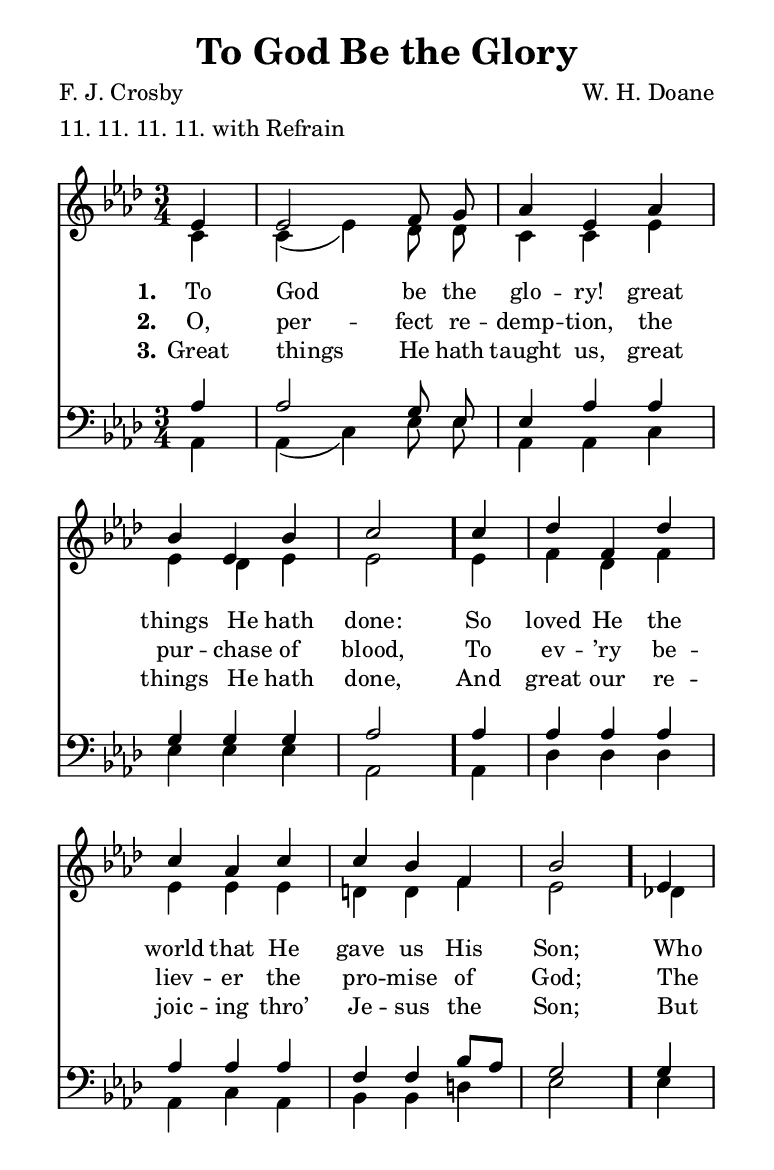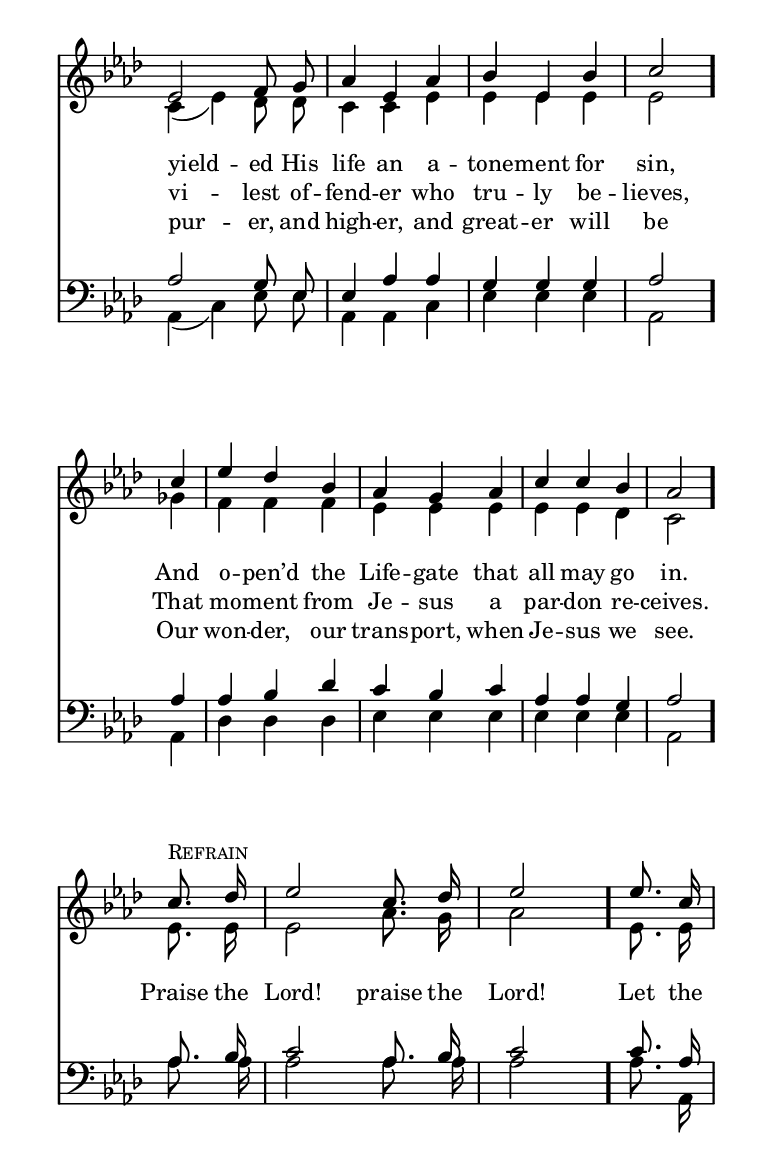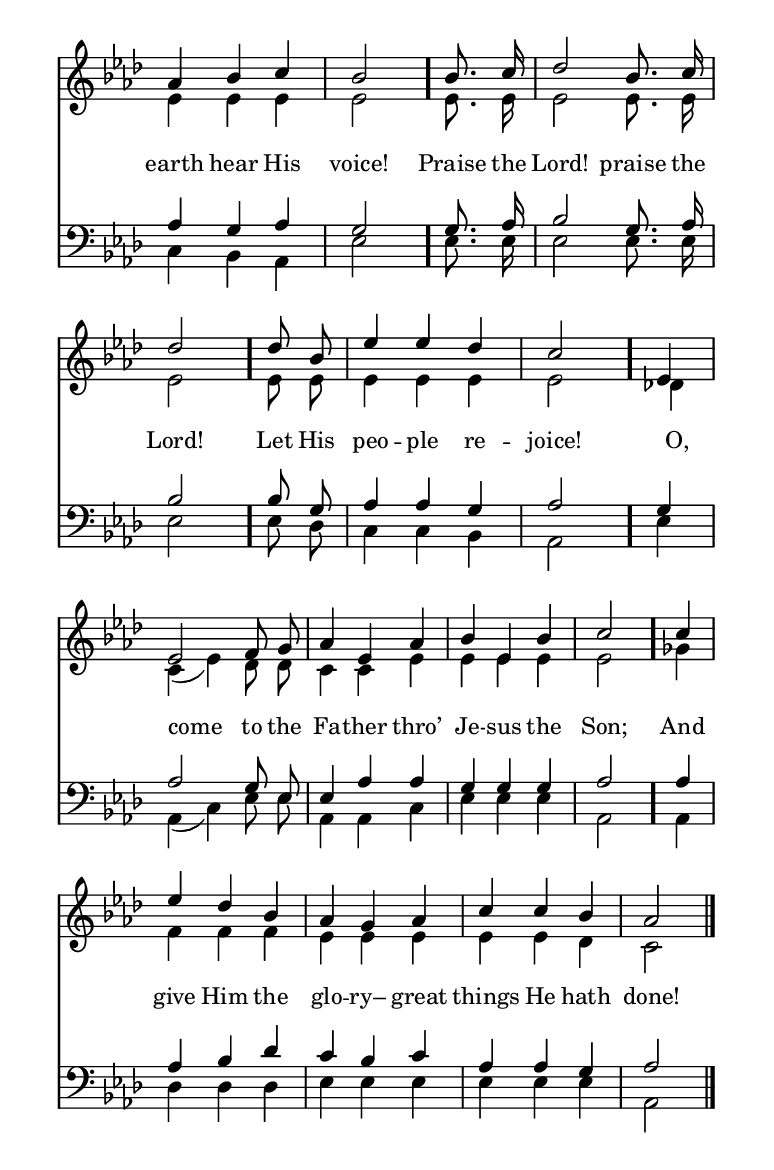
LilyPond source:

\include "common/global.ily"
\paper {
  \include "common/paper.ily"
  ragged-last-bottom = ##t
  system-count = #(cond (is-eogsized 6) (#t #f))
  systems-per-page = #(cond (is-eogsized 4) (#t #f))
}

\header{
  hymnnumber = "130"
  title = "To God Be the Glory"
  tunename = ""
  meter = "11. 11. 11. 11. with Refrain"
  poet = "F. J. Crosby"
  composer = "W. H. Doane"
  %copyright = ""
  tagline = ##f
}

% for fermata in MIDI
ta = { \tempo 4=100 }
tb = { \tempo 4=50 }

patternAA = { c4 | c2      c8 c8 | c4 c4 c4 | c4 c4 c4 | c2 }
patternAB = { c4 | c4( c4) c8 c8 | c4 c4 c4 | c4 c4 c4 | c2 }

patternBA = { c4 | c4 c4 c4 | c4 c4 c4 | c4 c4 c4      | c2 }
patternBB = { c4 | c4 c4 c4 | c4 c4 c4 | c4 c4 c8[ c8] | c2 }

patternCA = { c8. c16 | c2 c8. c16 | c2 }
patternCB = { c8. c16 | c4 c4 c4 | c2 }
patternCC = { c8  c8  | c4 c4 c4 | c2 }

global = {
  \include "common/overrides.ily"
  \override Staff.TimeSignature.style = #'numbered
  \time 3/4
  \override Score.MetronomeMark.transparent = ##t % hide all fermata changes too
  \ta
  \key aes \major
  \partial 4
  \autoBeamOff
}

notesSoprano = {
\global
\relative c' {

  \changePitch \patternAA { ees | ees f g | aes ees aes | bes ees, bes' | c }
  \changePitch \patternBA { c des f, des' | c aes c | c bes f | bes }
  \changePitch \patternAA { ees, | ees f g | aes ees aes | bes ees, bes' | c }
  \changePitch \patternBA { c | ees des bes | aes g aes | c c bes | aes }

  << s^\markup { \small \caps "Refrain" }
  \changePitch \patternCA { c des | ees c des | ees } >>
  \changePitch \patternCB { ees c | aes bes c | bes }
  \changePitch \patternCA { bes c | des bes c | des }
  \changePitch \patternCC { des bes | ees ees des | c }
  \changePitch \patternAA { ees, | ees f g | aes ees aes | bes ees, bes' | c }
  \changePitch \patternBA { c | ees des bes | aes g aes | c c bes | aes }

  \bar "|."

}
}

notesAlto = {
\global
\relative e' {

  \changePitch \patternAB { c | c ees des des | c c ees | ees des ees | ees }
  \changePitch \patternBA { ees | f des f | ees ees ees | d d f | ees }
  \changePitch \patternAB { des! | c ees des des | c c ees | ees ees ees | ees }
  \changePitch \patternBA { ges | f f f | ees ees ees | ees ees des | c }

  \changePitch \patternCA { ees ees | ees aes g | aes }
  \changePitch \patternCB { ees ees | ees ees ees | ees }
  \changePitch \patternCA { ees ees | ees ees ees | ees }
  \changePitch \patternCC { ees ees | ees ees ees | ees }
  \changePitch \patternAB { des! | c ees des des | c c ees | ees ees ees | ees }
  \changePitch \patternBA { ges | f f f | ees ees ees | ees ees des | c }

}
}

notesTenor = {
\global
\relative a {

  \changePitch \patternAA { aes | aes g ees | ees aes aes | g g g | aes }
  \changePitch \patternBB { aes | aes aes aes | aes aes aes | f f bes aes | g }
  \changePitch \patternAA { g | aes g ees | ees aes aes | g g g | aes }
  \changePitch \patternBA { aes | aes bes des | c bes c | aes aes g | aes }

  \changePitch \patternCA { aes bes | c aes bes | c }
  \changePitch \patternCB { c aes | aes g aes | g }
  \changePitch \patternCA { g aes | bes g aes | bes }
  \changePitch \patternCC { bes g | aes aes g | aes }
  \changePitch \patternAA { g | aes g ees | ees aes aes | g g g | aes }
  \changePitch \patternBA { aes | aes bes des | c bes c | aes aes g | aes }

}
}

notesBass = {
\global
\relative f, {

  \changePitch \patternAB { aes | aes c | ees ees | aes, aes c | ees ees ees | aes, }
  \changePitch \patternBA { aes | des des des | aes c aes | bes bes d | ees }
  \changePitch \patternAB { ees | aes, c ees ees | aes, aes c | ees ees ees | aes, }
  \changePitch \patternBA { aes | des des des | ees ees ees | ees ees ees | aes, }

  \changePitch \patternCA { aes' aes | aes aes aes | aes }
  \changePitch \patternCB { aes aes, | c bes aes | ees' }
  \changePitch \patternCA { ees ees | ees ees ees | ees }
  \changePitch \patternCC { ees des | c c bes | aes }
  \changePitch \patternAB { ees' | aes, c ees ees | aes, aes c | ees ees ees | aes, }
  \changePitch \patternBA { aes | des des des | ees ees ees | ees ees ees | aes, }

}
}

Refrain = \lyricmode {

Praise the Lord! praise the Lord! \bar "."
Let the earth hear His voice! \bar "."
Praise the Lord! praise the Lord! \bar "."
Let His peo -- ple re -- joice! \bar "."
O, come to the Fa -- ther thro’ Je -- sus the Son; \bar "."
And give Him the glo -- ry– great things He hath done! \bar "."

}

wordsA = \lyricmode {
\set stanza = "1."

To God be the glo -- ry! great things He hath done: \bar "."
So loved He the world that He gave us His Son; \bar "."
Who yield -- ed His life an a -- tone -- ment for sin, \bar "."
And o -- pen’d the Life -- gate that all may go in. \bar "."

}

wordsB = \lyricmode {
\set stanza = "2."

O, per -- fect re -- demp -- tion, the pur -- chase of blood,
To ev -- ’ry be -- liev -- er the pro -- mise of God;
The vi -- lest of -- fend -- er who tru -- ly be -- lieves,
That mo -- ment from Je -- sus a par -- don re -- ceives.

{ \break }
\Refrain

}

wordsC = \lyricmode {
\set stanza = "3."

Great things He hath taught us, great things He hath done,
And great our re -- joic -- ing thro’ Je -- sus the Son;
But pur -- er, and high -- er, and great -- er will be
Our won -- der, our trans -- port, when Je -- sus we see.

}

\score {
  \context ChoirStaff <<
    \context Staff = upper <<
      \set ChoirStaff.systemStartDelimiter = #'SystemStartBar
      \context Voice  = sopranos { \voiceOne << \notesSoprano >> }
      \context Voice  = altos { \voiceTwo << \notesAlto >> }
      \context Lyrics = one   \lyricsto altos \wordsA
      \context Lyrics = two   \lyricsto altos \wordsB
      \context Lyrics = three \lyricsto altos \wordsC
    >>
    \context Staff = men <<
      \clef bass
      \context Voice  = tenors { \voiceOne << \notesTenor >> }
      \context Voice  = basses { \voiceTwo << \notesBass >> }
    >>
  >>
  \layout {
    \include "common/layout.ily"
  }
  \midi{
    \include "common/midi.ily"
  }
}

\version "2.19.49"  % necessary for upgrading to future LilyPond versions.

% vi:set et ts=2 sw=2 ai nocindent syntax=lilypond:
